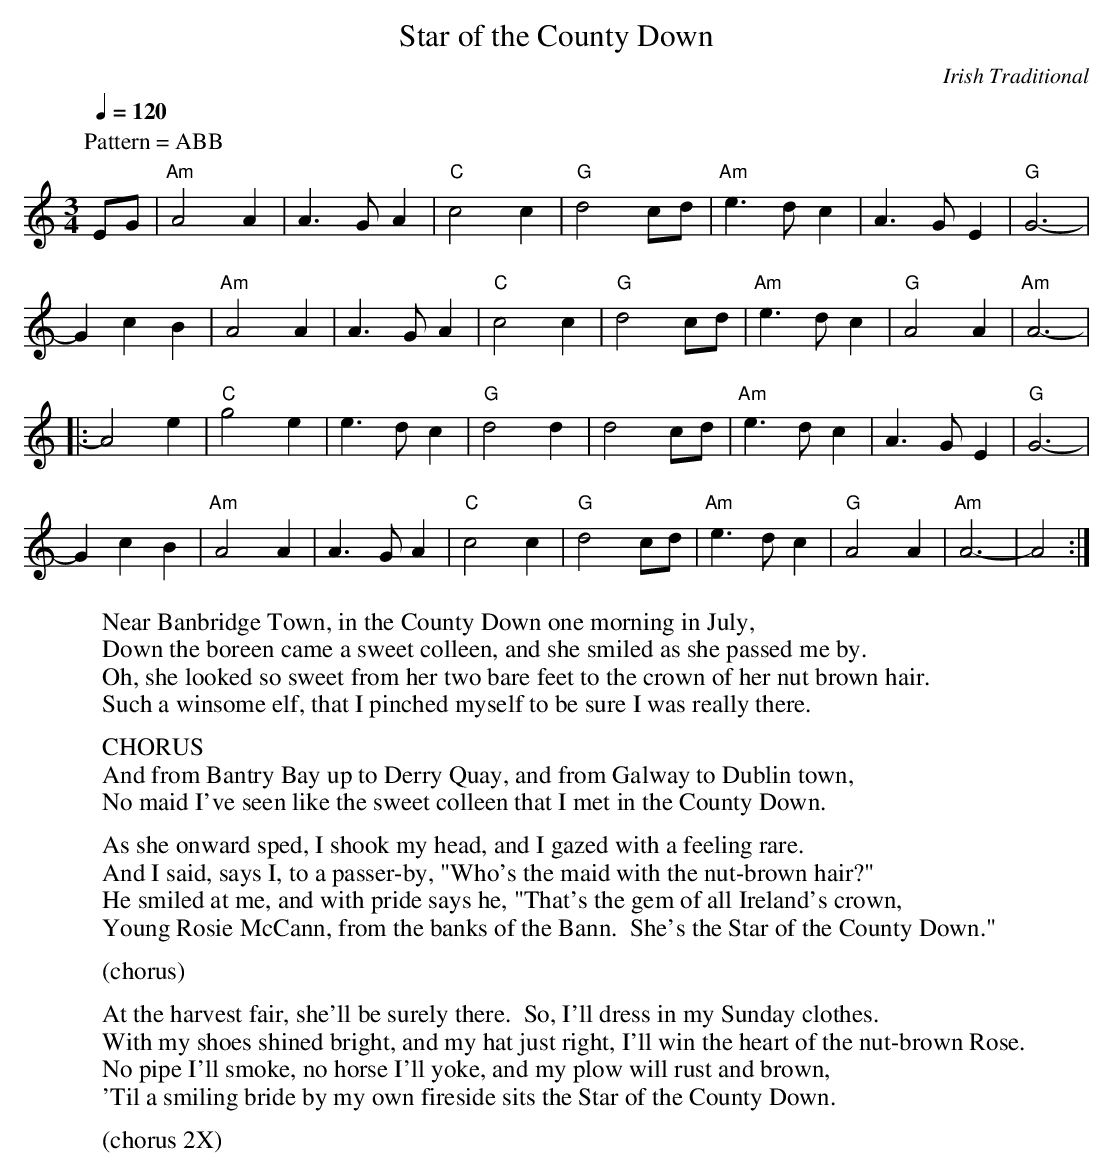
X:1
T:Star of the County Down
C: Irish Traditional
M: 3/4
Q: 1/4 = 120
L: 1/4
K: A minor
P: Pattern = ABB
 E/G/ | "Am" A2 A | A3/2 G/ A | "C" c2 c | "G" d2 c/d/ | "Am" e3/2 d/ c | A3/2 G/ E | "G" G3- |
 G c B | "Am" A2 A | A3/2 G/ A | "C" c2 c | "G" d2 c/d/ | "Am" e3/2 d/ c | "G" A2 A | "Am" A3- |
|: A2 e | "C" g2 e | e3/2 d/ c | "G" d2 d | d2 c/d/ | "Am" e3/2 d/ c | A3/2 G/ E | "G" G3- |
 G c B | "Am" A2 A | A3/2 G/ A | "C" c2 c | "G" d2 c/d/ | "Am" e3/2 d/ c | "G" A2 A | "Am" A3- | A2 :|
W: Near Banbridge Town, in the County Down one morning in July,
W: Down the boreen came a sweet colleen, and she smiled as she passed me by.
W: Oh, she looked so sweet from her two bare feet to the crown of her nut brown hair.
W: Such a winsome elf, that I pinched myself to be sure I was really there.
%%vskip 10pt
W: CHORUS
W: And from Bantry Bay up to Derry Quay, and from Galway to Dublin town,
W: No maid I've seen like the sweet colleen that I met in the County Down.
%%vskip 10pt
W: As she onward sped, I shook my head, and I gazed with a feeling rare.
W: And I said, says I, to a passer-by, "Who's the maid with the nut-brown hair?"
W: He smiled at me, and with pride says he, "That's the gem of all Ireland's crown,
W: Young Rosie McCann, from the banks of the Bann.  She's the Star of the County Down."
%%vskip 10pt
W: (chorus)
%%vskip 10pt
W: At the harvest fair, she'll be surely there.  So, I'll dress in my Sunday clothes.
W: With my shoes shined bright, and my hat just right, I'll win the heart of the nut-brown Rose.
W: No pipe I'll smoke, no horse I'll yoke, and my plow will rust and brown,
W: 'Til a smiling bride by my own fireside sits the Star of the County Down.
%%vskip 10pt
W: (chorus 2X)
